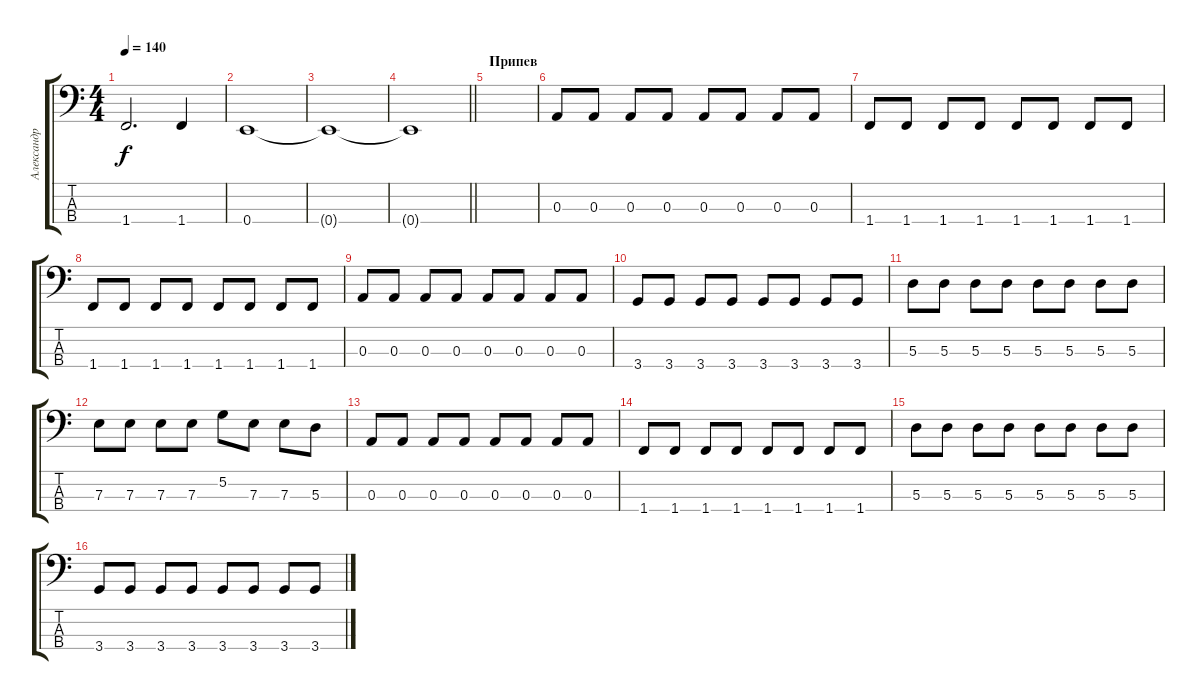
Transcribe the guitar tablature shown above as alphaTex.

\track ("Александр Тимонин" "Александр ") {instrument electricbassfinger}
\staff {score tabs}
\tuning (G2 D2 A1 E1) {hide}
\ts (4 4)
\tempo 140
\clef f4
\ks c
1.4.2{d dy f} 1.4.4 |
0.4.1 |
0.4{t}.1 |
\barLineRight lightlight
0.4{t}.1 |
\section ("" "Припев")
|
0.3.8 0.3.8 0.3.8 0.3.8 0.3.8 0.3.8 0.3.8 0.3.8 |
1.4.8 1.4.8 1.4.8 1.4.8 1.4.8 1.4.8 1.4.8 1.4.8 |
1.4.8 1.4.8 1.4.8 1.4.8 1.4.8 1.4.8 1.4.8 1.4.8 |
0.3.8 0.3.8 0.3.8 0.3.8 0.3.8 0.3.8 0.3.8 0.3.8 |
3.4.8 3.4.8 3.4.8 3.4.8 3.4.8 3.4.8 3.4.8 3.4.8 |
5.3.8 5.3.8 5.3.8 5.3.8 5.3.8 5.3.8 5.3.8 5.3.8 |
7.3.8 7.3.8 7.3.8 7.3.8 5.2.8 7.3.8 7.3.8 5.3.8 |
0.3.8 0.3.8 0.3.8 0.3.8 0.3.8 0.3.8 0.3.8 0.3.8 |
1.4.8 1.4.8 1.4.8 1.4.8 1.4.8 1.4.8 1.4.8 1.4.8 |
5.3.8 5.3.8 5.3.8 5.3.8 5.3.8 5.3.8 5.3.8 5.3.8 |
3.4.8 3.4.8 3.4.8 3.4.8 3.4.8 3.4.8 3.4.8 3.4.8
